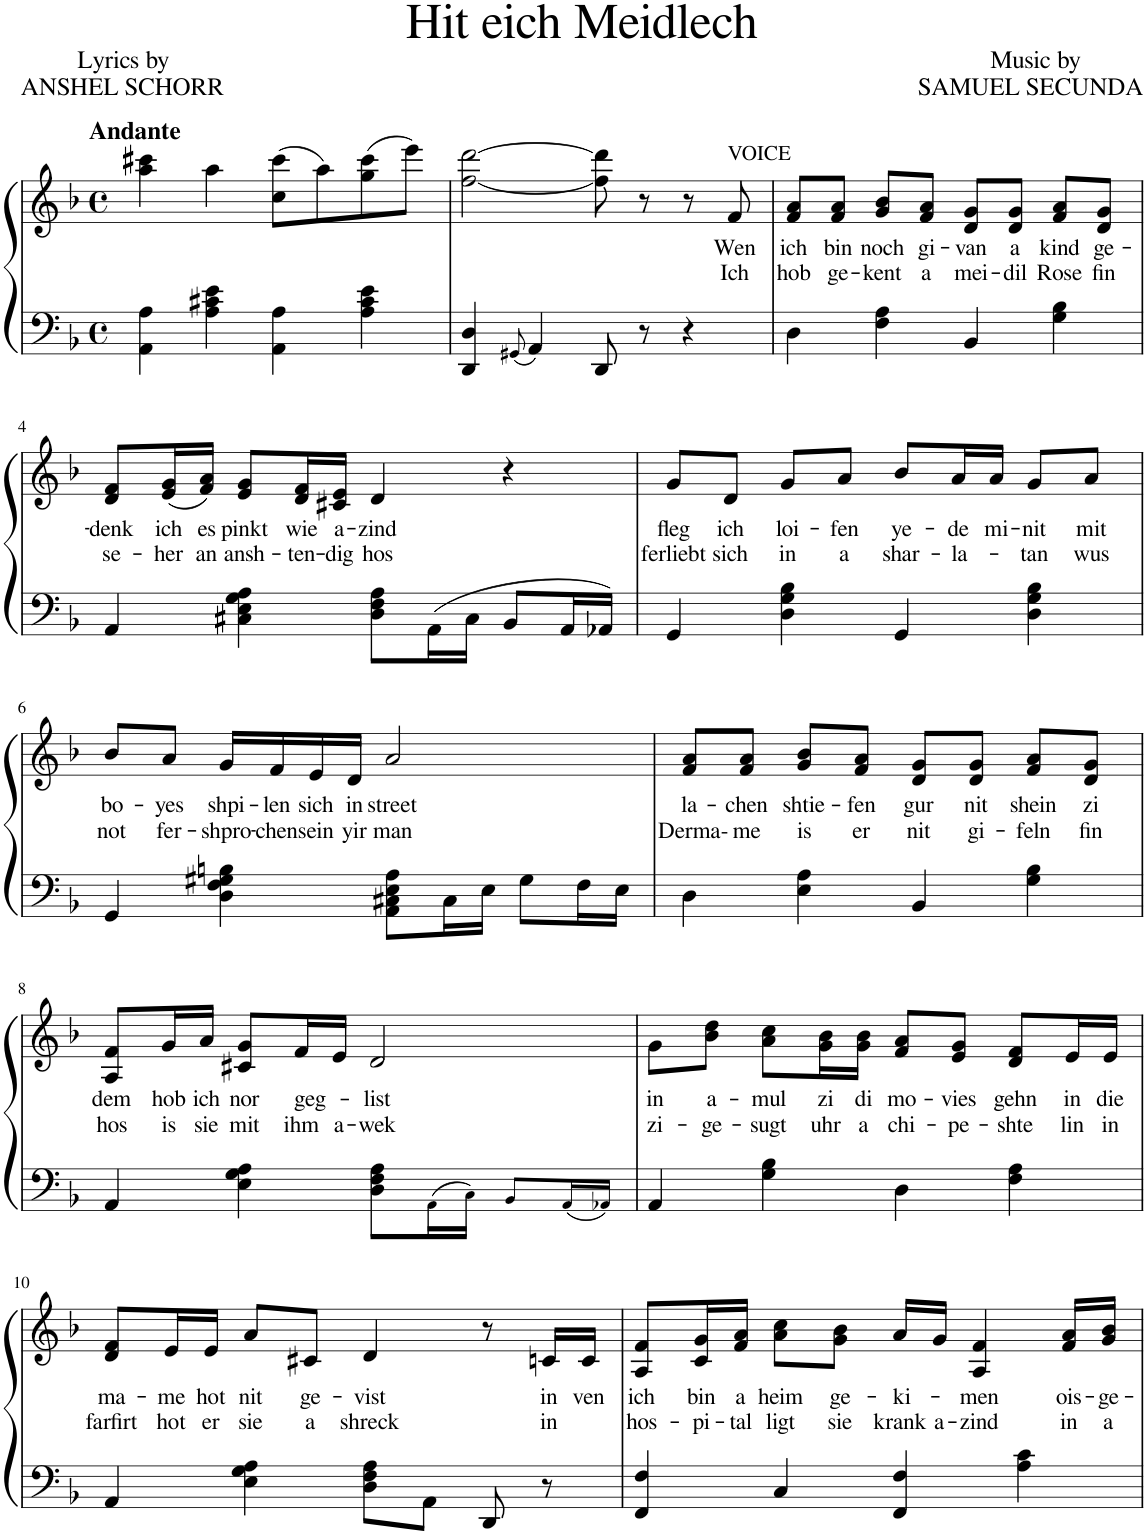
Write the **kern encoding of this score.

**kern	**kern	**text	**text
*part1	*part1	*part1	*part1
*staff2	*staff1	*staff1	*staff1
*I"Klavier	*	*	*
*clefF4	*clefG2	*	*
*k[b-]	*k[b-]	*	*
*M4/4	*M4/4	*	*
*met(c)	*met(c)	*	*
=1	=1	=1	=1
!	!LO:TX:a:B:t=Andante	!	!
4AA\ 4A\	4aa\ 4ccc#X\	.	.
4A\ 4c#X\ 4e\	4aa\	.	.
4AA\ 4A\	(8cc\ 8ccc#\L	.	.
.	8aa\)	.	.
4A\ 4c#\ 4e\	(8gg\ 8ccc#\	.	.
.	8eee\J)	.	.
=2	=2	=2	=2
4DD/ 4D/	[2ff\ [2ddd\	.	.
8qGG#X/	.	.	.
4AA/	.	.	.
8DD/	8ff\] 8ddd\]	.	.
8r	8r	.	.
4r	8r	.	.
!	!LO:TX:a:t=VOICE	!	!
!	!	!LO:LY:b	!LO:LY:b
.	8f/	Wen	Ich
=3	=3	=3	=3
!	!	!LO:LY:b	!LO:LY:b
4D\	8f/ 8a/L	ich	hob
!	!	!LO:LY:b	!LO:LY:b
.	8f/ 8a/J	bin	ge-
!	!	!LO:LY:b	!LO:LY:b
4F\ 4A\	8g/ 8b-/L	noch	-kent
!	!	!LO:LY:b	!LO:LY:b
.	8f/ 8a/J	gi-	a
!	!	!LO:LY:b	!LO:LY:b
4BB-/	8d/ 8g/L	-van	mei-
!	!	!LO:LY:b	!LO:LY:b
.	8d/ 8g/J	a	-dil
!	!	!LO:LY:b	!LO:LY:b
4G\ 4B-\	8f/ 8a/L	kind	Rose
!	!	!LO:LY:b	!LO:LY:b
.	8d/ 8g/J	ge-	fin
!!LO:LB:g=z
=4	=4	=4	=4
!	!	!LO:LY:b	!LO:LY:b
4AA/	8d/ 8f/L	-denk	se-
!	!	!LO:LY:b	!LO:LY:b
.	(16e/ 16g/L	ich	-her
!	!	!LO:LY:b	!LO:LY:b
.	16f/ 16a/JJ)	es	an
!	!	!LO:LY:b	!LO:LY:b
4C#X\ 4E\ 4G\ 4A\	8e/ 8g/L	pinkt	ansh-
!	!	!LO:LY:b	!LO:LY:b
.	16d/ 16f/L	wie	-ten-
!	!	!LO:LY:b	!LO:LY:b
.	16c#X/ 16e/JJ	a-	-dig
!	!	!LO:LY:b	!LO:LY:b
8D\ 8F\ 8A\L	4d/	-zind	hos
16AA\L	.	.	.
16C#\JJ	.	.	.
8BB-/L	4r	.	.
16AA/L	.	.	.
16AA-X/JJ	.	.	.
=5	=5	=5	=5
!	!	!LO:LY:b	!LO:LY:b
4GG/	8g/L	fleg	ferliebt
!	!	!LO:LY:b	!LO:LY:b
.	8d/J	ich	sich
!	!	!LO:LY:b	!LO:LY:b
4D\ 4G\ 4B-\	8g/L	loi-	in
!	!	!LO:LY:b	!LO:LY:b
.	8a/J	-fen	a
!	!	!LO:LY:b	!LO:LY:b
4GG/	8b-/L	ye-	shar-
!	!	!LO:LY:b	!LO:LY:b
.	16a/L	-de	-la-
!	!	!LO:LY:b	!
.	16a/JJ	mi-	.
!	!	!LO:LY:b	!LO:LY:b
4D\ 4G\ 4B-\	8g/L	-nit	-tan
!	!	!LO:LY:b	!LO:LY:b
.	8a/J	mit	wus
!!LO:LB:g=z
=6	=6	=6	=6
!	!	!LO:LY:b	!LO:LY:b
4GG/	8b-/L	bo-	not
!	!	!LO:LY:b	!LO:LY:b
.	8a/J	-yes	fer-
!	!	!LO:LY:b	!LO:LY:b
4D\ 4F\ 4G#X\ 4Bn\	16g/LL	shpi-	-shpro-
!	!	!LO:LY:b	!LO:LY:b
.	16f/	-len	-chen
!	!	!LO:LY:b	!LO:LY:b
.	16e/	sich	sein
!	!	!LO:LY:b	!LO:LY:b
.	16d/JJ	in	yir
!	!	!LO:LY:b	!LO:LY:b
8AA\ 8C#X\ 8E\ 8A\L	2a/	street	man
16C#\L	.	.	.
16E\JJ	.	.	.
8G#\L	.	.	.
16F\L	.	.	.
16E\JJ	.	.	.
=7	=7	=7	=7
!	!	!LO:LY:b	!LO:LY:b
4D\	8f/ 8a/L	la-	Derma-
!	!	!LO:LY:b	!LO:LY:b
.	8f/ 8a/J	-chen	me
!	!	!LO:LY:b	!LO:LY:b
4E\ 4A\	8g/ 8b-/L	shtie-	is
!	!	!LO:LY:b	!LO:LY:b
.	8f/ 8a/J	-fen	er
!	!	!LO:LY:b	!LO:LY:b
4BB-/	8d/ 8g/L	gur	nit
!	!	!LO:LY:b	!LO:LY:b
.	8d/ 8g/J	nit	gi-
!	!	!LO:LY:b	!LO:LY:b
4G\ 4B-\	8f/ 8a/L	shein	-feln
!	!	!LO:LY:b	!LO:LY:b
.	8d/ 8g/J	zi	fin
!!LO:LB:g=z
=8	=8	=8	=8
!	!	!LO:LY:b	!LO:LY:b
4AA/	8A/ 8f/L	dem	hos
!	!	!LO:LY:b	!LO:LY:b
.	16g/L	hob	is
!	!	!LO:LY:b	!LO:LY:b
.	16a/JJ	ich	sie
!	!	!LO:LY:b	!LO:LY:b
4E\ 4G\ 4A\	8c#X/ 8g/L	nor	mit
!	!	!LO:LY:b	!LO:LY:b
.	16f/L	geg-	ihm
!	!	!	!LO:LY:b
.	16e/JJ	.	a-
!	!	!LO:LY:b	!LO:LY:b
8D\ 8F\ 8A\L	2d/	-list	-wek
16AA!\L	.	.	.
16C!\JJ	.	.	.
8BB-!/L	.	.	.
16AA!/L	.	.	.
16AA-X!/JJ	.	.	.
=9	=9	=9	=9
!	!	!LO:LY:b	!LO:LY:b
4AA/	8g\L	in	zi-
!	!	!LO:LY:b	!LO:LY:b
.	8b-\ 8dd\J	a-	-ge-
!	!	!LO:LY:b	!LO:LY:b
4G\ 4B-\	8a\ 8cc\L	-mul	-sugt
!	!	!LO:LY:b	!LO:LY:b
.	16g\ 16b-\L	zi	uhr
!	!	!LO:LY:b	!LO:LY:b
.	16g\ 16b-\JJ	di	a
!	!	!LO:LY:b	!LO:LY:b
4D\	8f/ 8a/L	mo-	chi-
!	!	!LO:LY:b	!LO:LY:b
.	8e/ 8g/J	-vies	-pe-
!	!	!LO:LY:b	!LO:LY:b
4F\ 4A\	8d/ 8f/L	gehn	-shte
!	!	!LO:LY:b	!LO:LY:b
.	16e/L	in	lin
!	!	!LO:LY:b	!LO:LY:b
.	16e/JJ	die	in
!!LO:LB:g=z
=10	=10	=10	=10
!	!	!LO:LY:b	!LO:LY:b
4AA/	8d/ 8f/L	ma-	farfirt
!	!	!LO:LY:b	!LO:LY:b
.	16e/L	-me	hot
!	!	!LO:LY:b	!LO:LY:b
.	16e/JJ	hot	er
!	!	!LO:LY:b	!LO:LY:b
4E\ 4G\ 4A\	8a/L	nit	sie
!	!	!LO:LY:b	!LO:LY:b
.	8c#X/J	ge-	a
!	!	!LO:LY:b	!LO:LY:b
8D\ 8F\ 8A\L	4d/	-vist	shreck
8AA\J	.	.	.
8DD/	8r	.	.
!	!	!LO:LY:b	!LO:LY:b
8r	16cn/LL	in	in
!	!	!LO:LY:b	!
.	16c/JJ	ven	.
=11	=11	=11	=11
!	!	!LO:LY:b	!LO:LY:b
4FF/ 4F/	8A/ 8f/L	ich	hos-
!	!	!LO:LY:b	!LO:LY:b
.	16c/ 16g/L	bin	-pi-
!	!	!LO:LY:b	!LO:LY:b
.	16f/ 16a/JJ	a	-tal
!	!	!LO:LY:b	!LO:LY:b
4C/	8a\ 8cc\L	heim	ligt
!	!	!LO:LY:b	!LO:LY:b
.	8g\ 8b-\J	ge-	sie
!	!	!LO:LY:b	!LO:LY:b
4FF/ 4F/	16a/LL	-ki-	krank
!	!	!	!LO:LY:b
.	16g/JJ	.	a-
!	!	!LO:LY:b	!LO:LY:b
.	4A/ 4f/	-men	-zind
4A\ 4c\	.	.	.
!	!	!LO:LY:b	!LO:LY:b
.	16f/ 16a/LL	ois-	in
!	!	!LO:LY:b	!LO:LY:b
.	16g/ 16b-/JJ	-ge-	a
=	=	=	=
*-	*-	*-	*-
